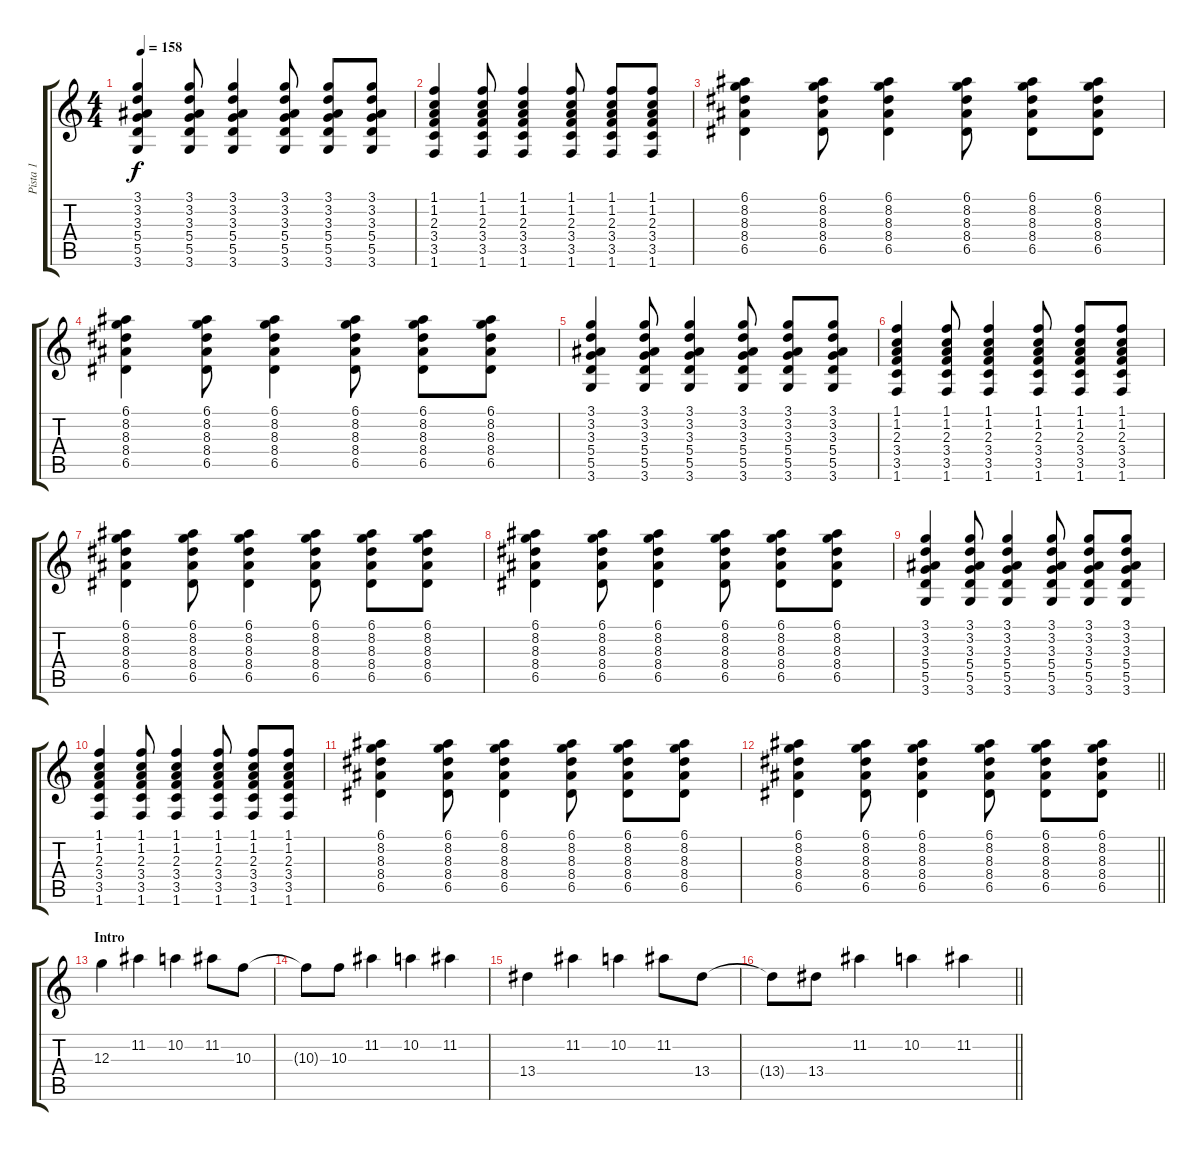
\track ("Pista 1" "Pista 1") {instrument distortionguitar}
\staff {score tabs}
\tuning (E4 B3 G3 D3 A2 E2) {hide}
\ts (4 4)
\tempo 158
\clef g2
\ks c
(3.1 3.2 3.3 5.4 5.5 3.6).4{dy f} (3.1 3.2 3.3 5.4 5.5 3.6).8 (3.1 3.2 3.3 5.4 5.5 3.6).4 (3.1 3.2 3.3 5.4 5.5 3.6).8 (3.1 3.2 3.3 5.4 5.5 3.6).8 (3.1 3.2 3.3 5.4 5.5 3.6).8 |
(1.1 1.2 2.3 3.4 3.5 1.6).4 (1.1 1.2 2.3 3.4 3.5 1.6).8 (1.1 1.2 2.3 3.4 3.5 1.6).4 (1.1 1.2 2.3 3.4 3.5 1.6).8 (1.1 1.2 2.3 3.4 3.5 1.6).8 (1.1 1.2 2.3 3.4 3.5 1.6).8 |
(6.1 8.2 8.3 8.4 6.5).4 (6.1 8.2 8.3 8.4 6.5).8 (6.1 8.2 8.3 8.4 6.5).4 (6.1 8.2 8.3 8.4 6.5).8 (6.1 8.2 8.3 8.4 6.5).8 (6.1 8.2 8.3 8.4 6.5).8 |
(6.1 8.2 8.3 8.4 6.5).4 (6.1 8.2 8.3 8.4 6.5).8 (6.1 8.2 8.3 8.4 6.5).4 (6.1 8.2 8.3 8.4 6.5).8 (6.1 8.2 8.3 8.4 6.5).8 (6.1 8.2 8.3 8.4 6.5).8 |
(3.1 3.2 3.3 5.4 5.5 3.6).4 (3.1 3.2 3.3 5.4 5.5 3.6).8 (3.1 3.2 3.3 5.4 5.5 3.6).4 (3.1 3.2 3.3 5.4 5.5 3.6).8 (3.1 3.2 3.3 5.4 5.5 3.6).8 (3.1 3.2 3.3 5.4 5.5 3.6).8 |
(1.1 1.2 2.3 3.4 3.5 1.6).4 (1.1 1.2 2.3 3.4 3.5 1.6).8 (1.1 1.2 2.3 3.4 3.5 1.6).4 (1.1 1.2 2.3 3.4 3.5 1.6).8 (1.1 1.2 2.3 3.4 3.5 1.6).8 (1.1 1.2 2.3 3.4 3.5 1.6).8 |
(6.1 8.2 8.3 8.4 6.5).4 (6.1 8.2 8.3 8.4 6.5).8 (6.1 8.2 8.3 8.4 6.5).4 (6.1 8.2 8.3 8.4 6.5).8 (6.1 8.2 8.3 8.4 6.5).8 (6.1 8.2 8.3 8.4 6.5).8 |
(6.1 8.2 8.3 8.4 6.5).4 (6.1 8.2 8.3 8.4 6.5).8 (6.1 8.2 8.3 8.4 6.5).4 (6.1 8.2 8.3 8.4 6.5).8 (6.1 8.2 8.3 8.4 6.5).8 (6.1 8.2 8.3 8.4 6.5).8 |
(3.1 3.2 3.3 5.4 5.5 3.6).4 (3.1 3.2 3.3 5.4 5.5 3.6).8 (3.1 3.2 3.3 5.4 5.5 3.6).4 (3.1 3.2 3.3 5.4 5.5 3.6).8 (3.1 3.2 3.3 5.4 5.5 3.6).8 (3.1 3.2 3.3 5.4 5.5 3.6).8 |
(1.1 1.2 2.3 3.4 3.5 1.6).4 (1.1 1.2 2.3 3.4 3.5 1.6).8 (1.1 1.2 2.3 3.4 3.5 1.6).4 (1.1 1.2 2.3 3.4 3.5 1.6).8 (1.1 1.2 2.3 3.4 3.5 1.6).8 (1.1 1.2 2.3 3.4 3.5 1.6).8 |
(6.1 8.2 8.3 8.4 6.5).4 (6.1 8.2 8.3 8.4 6.5).8 (6.1 8.2 8.3 8.4 6.5).4 (6.1 8.2 8.3 8.4 6.5).8 (6.1 8.2 8.3 8.4 6.5).8 (6.1 8.2 8.3 8.4 6.5).8 |
\barLineRight lightlight
(6.1 8.2 8.3 8.4 6.5).4 (6.1 8.2 8.3 8.4 6.5).8 (6.1 8.2 8.3 8.4 6.5).4 (6.1 8.2 8.3 8.4 6.5).8 (6.1 8.2 8.3 8.4 6.5).8 (6.1 8.2 8.3 8.4 6.5).8 |
\section ("" "Intro")
12.3.4 11.2.4 10.2.4 11.2.8 10.3.8 |
10.3{t}.8 10.3.8 11.2.4 10.2.4 11.2.4 |
13.4.4 11.2.4 10.2.4 11.2.8 13.4.8 |
\barLineRight lightlight
13.4{t}.8 13.4.8 11.2.4 10.2.4 11.2.4
